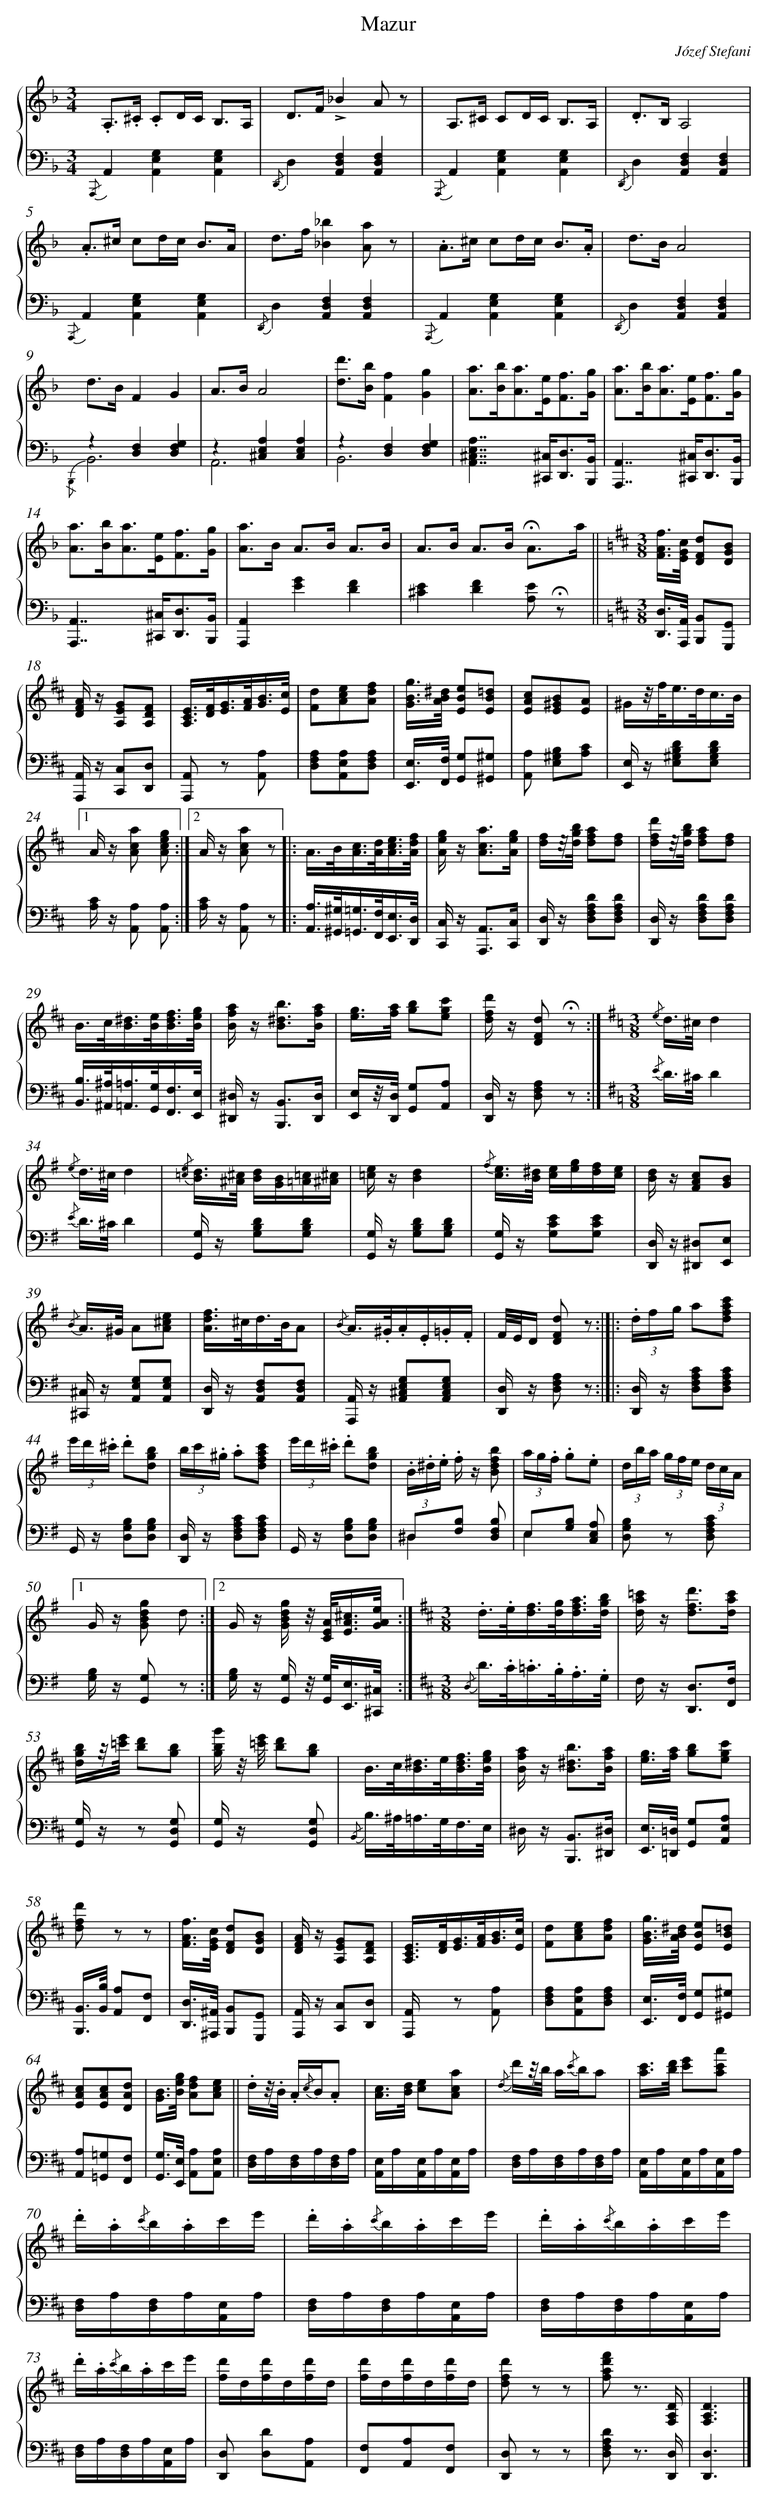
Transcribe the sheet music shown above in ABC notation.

X:1
T: Mazur
C: Józef Stefani
L: 1/16
M: 3/4
%%staves {1 2}
V: 1 clef=treble
V: 2 clef=bass
K: F
[V:1] .A,2>.^C2 .C2DC2< B,2A, |
[V:2] {/A,,,}A,,4[G,4E,4A,,4][G,4E,4A,,4] |
[V:1] D2>F2!accent!_B4A2 z2 |
[V:2] {/D,,}D,4[F,4D,4A,,4][F,4D,4A,,4] |
[V:1] A,2>^C2 C2DC2< B,2A, |
[V:2] {/A,,,}A,,4[G,4E,4A,,4][G,4E,4A,,4] |
[V:1] .D2>B,2A,8 |
[V:2] {/D,,}D,4[F,4D,4A,,4][F,4D,4A,,4] |
[V:1] .A2>^c2 c2dc2< B2A |
[V:2] {/A,,,}A,,4[G,4E,4A,,4][G,4E,4A,,4] |
[V:1] d2>f2[_b4_B4][a2A2] z2 |
[V:2] {/D,,}D,4[F,4D,4A,,4][F,4D,4A,,4] |
[V:1] .A2>^c2 c2dc2< B2.A |
[V:2] {/A,,,}A,,4[G,4E,4A,,4][G,4E,4A,,4] |
[V:1] d2>B2A8 |
[V:2] {/D,,}D,4[F,4D,4A,,4][F,4D,4A,,4] |
[V:1] d2>B2F4G4 |
[V:2] z4[F,4D,4][G,4F,4D,4] & {/B,,,}B,,12 |
[V:1] A2>B2A8 |
[V:2] z4[A,4E,4^C,4][A,4E,4C,4] & A,,12 |
[V:1] [d'2d2]>[b2B2][f4F4][g4G4] |
[V:2] z4[F,4D,4][G,4F,4D,4] & B,,12 |
[V:1] [a2A2]>[b2B2][a2A2]>[e2E2][f3F3][gG] |
[V:2] [A,4E,4^C,4A,,4]>>[^C,4^C,,4][D,3D,,3][B,,B,,,] |
[V:1] [a2A2]>[b2B2][a2A2]>[e2E2][f3F3][gG] |
[V:2] [A,,4A,,,4]>>[^C,4^C,,4][D,3D,,3][B,,B,,,] |
[V:1] [a2A2]>[b2B2][a2A2]>[e2E2][f3F3][gG] |
[V:2] [A,,4A,,,4]>>[^C,4^C,,4][D,3D,,3][B,,B,,,] |
[V:1] [a2A2]>B2 A2>B2 A3B |
[V:2] [A,,4A,,,4][G4E4][F4D4] |
[V:1] A2>B2 A2>B2 !fermata!A3a ||
[V:2] [E4^C4][F4D4][E2A,2] !fermata!z2 ||
[V:1]  [K:D] [M:3/8][fAF]>[cGE] [d2F2D2][B2G2D2] |
[V:2]  [K:D] [M:3/8][D,D,,]>[A,,A,,,] [B,,2B,,,2][G,,2G,,,2] |
[V:1] [AFD] z [G2E2A,2][F2D2A,2] |
[V:2] [A,,A,,,] z [C,2C,,2][D,2D,,2] |
[V:1] [ECA,]>[FD][GE]>[AF][B3/G3/][c/E/] |
[V:2] [A,,2A,,,2] z2 [A,2A,,2] |
[V:1] [d2F2][e2c2A2][f2d2A2] |
[V:2] [A,2F,2D,2][A,2E,2A,,2][A,2F,2D,2] |
[V:1] [gBG]>[^dBA] [e2B2E2][=d2B2E2] |
[V:2] [E,E,,]>[F,F,,] [G,2G,,2][^G,2^G,,2] |
[V:1] [c2A2E2][B2^G2E2][A2E2] |
[V:2] [A,2A,,2] [B,2^G,2E,2][C2A,2] |
[V:1] ^Gz/f<ed<cB/ |[1
[V:2] [E,E,,] z [D2B,2^G,2E,2][D2B,2G,2E,2] |
[V:1] A z [a2c2A2] [g2e2c2A2] :|][2
[V:2] [CA,] z [A,2A,,2] [A,2A,,2] :|]
[V:1] A z [a2c2A2] z2 ]|:
[V:2] [CA,] z [A,2A,,2] z2 ]|:
[V:1] A>B[cA]>[dA][e3/c3/A3/][f/d/A/] |
[V:2] [A,A,,]>[^G,^G,,][=G,=G,,]>[F,F,,][E,3/E,,3/][D,/D,,/] |
[V:1] [geA] z2< [a2c2A2][geA] |
[V:2] [C,C,,] z2< [A,,2A,,,2][C,C,,] |
[V:1] [fd]z/[b/g/d/] [a2f2d2][f2d2] |
[V:2] [D,D,,] z [D2A,2F,2D,2][D2A,2F,2D,2] |
[V:1] [d'fd]z/[b/g/d/] [a2f2d2][f2d2] |
[V:2] [D,D,,] z [D2A,2F,2D,2][D2A,2F,2D,2] |
[V:1] B>c[^dB]>[eB][f3/d3/B3/][g/e/B/] |
[V:2] [B,B,,]>[^A,^A,,][=A,=A,,]>[G,G,,][F,3/F,,3/][E,/E,,/] |
[V:1] [afB] z2< [b2^d2B2][afB] |
[V:2] [^D,^D,,] z2< [B,,2B,,,2][D,D,,] |
[V:1] [ge]>[af] [b2g2][c'2g2e2] |
[V:2] [E,E,,]z/[D,/D,,/] [G,2G,,2][A,2A,,2] |
[V:1] [d'fd] z [d2F2D2] !fermata!z2 :|]
[V:2] [D,D,,] z [A,2F,2D,2] z2 :|]
[V:1]  [K:G] [M:3/8]{/e} d>^cd4 |
[V:2]  [K:G] [M:3/8]{/E} D>^CD4 |
[V:1] {/e} d>^cd4 |
[V:2] {/E} D>^CD4 |
[V:1] {/[e=c]} [dB]>[^c^A] [dB][BG][=c=A][^c^A] |
[V:2] [G,G,,] z [D2B,2G,2][D2B,2G,2] |
[V:1] [e=c] z[d4B4] |
[V:2] [G,G,,] z [D2B,2G,2][D2B,2G,2] |
[V:1] {/f} [ec]>[^dB] [ec][ge][fd][ec] |
[V:2] [G,G,,] z [E2C2G,2][E2C2G,2] |
[V:1] [dB] z [c2A2F2][B2G2] |
[V:2] [D,D,,] z [^D,2^D,,2][E,2E,,2] |
[V:1] {/B} A>^G A2[e2^c2A2] |
[V:2] [^C,^C,,] z [G,2E,2A,,2][G,2E,2A,,2] |
[V:1] [fdA]>^cd>BA2 |
[V:2] [D,D,,] z [F,2D,2A,,2][F,2D,2A,,2] |
[V:1] {/B} A>.^G.A.E.=G.F |
[V:2] [A,,A,,,] z [G,2E,2^C,2A,,2][G,2E,2C,2A,,2] |
[V:1] F/E/D [d2F2D2] z2 :|]|:
[V:2] [D,D,,] z [A,2F,2D,2] z2 :|]|:
[V:1] (3.dfg a2[c'2a2f2d2] |
[V:2] [D,D,,] z [C2A,2F,2D,2][C2A,2F,2D,2] |
[V:1] (3e'd'.^c' .d'2[b2g2d2] |
[V:2] G,, z [B,2G,2D,2][B,2G,2D,2] |
[V:1] (3bc'.^g .a2[c'2a2f2d2] |
[V:2] [D,D,,] z [C2A,2F,2D,2][C2A,2F,2D,2] |
[V:1] (3e'd'.^c' .d'2[b2g2d2] |
[V:2] G,, z [B,2G,2D,2][B,2G,2D,2] |
[V:1] (3.B.^d.e .f z [b2f2d2B2] |
[V:2] ^D,2[B,2F,2] [B,2F,2D,2] & ^D,4x2 |
[V:1] (3ag.f .g2.e2 |
[V:2] E,2[B,2G,2] [A,2E,2C,2] & E,4x2 |
[V:1] (3dba (3gfe (3dcA |[1
[V:2] [B,2G,2D,2] z2 [C2A,2F,2D,2] |
[V:1] G z [g2d2B2G2] d2 :|][2
[V:2] [B,G,] z [G,2G,,2] z2 :|]
[V:1] G z [gdBG] z/ [AEC]<[^cAE][e/A/G/] :|]
[V:2] [B,G,] z [G,G,,] z/ [G,G,,]<[E,E,,][^C,/^C,,/] :|]
[V:1]  [K:D] [M:3/8].d>.e[fd]>[gd][a3/f3/d3/][b/g/d/] |
[V:2]  [K:D] [M:3/8]{/D,} D>.C.=C>.B,.A,3/.G,/ |
[V:1] [=c'ad] z2< [d'2f2d2][c'ad] |
[V:2] F, z2< [D,2D,,2][F,F,,] |
[V:1] [bgd]z/[e'/=c'/] [d'2b2][b2g2] |
[V:2] [G,G,,] z z2 [G,2D,2G,,2] |
[V:1] [g'bg] z/ [e'/=c'/] [d'2b2][b2g2] |
[V:2] [G,G,,] z x2 [G,2D,2G,,2] |
[V:1] B>c[^dB]>e[f3/d3/B3/][g/e/B/] |
[V:2] {/B,,} B,>^A,=A,>G,F,3/E,/ |
[V:1] [afB] z2< [b2^d2B2][afB] |
[V:2] ^D, z2< [B,,2B,,,2][^D,^D,,] |
[V:1] [ge]>[af] [b2g2][c'2g2e2] |
[V:2] [E,E,,]>[=D,=D,,] [G,2G,,2][A,2E,2A,,2] |
[V:1] [d'2f2d2] z2 z2 |
[V:2] [B,,B,,,]>[B,B,,] [A,2A,,2][F,2F,,2] |
[V:1] [fAF]>[cGE] [d2F2D2][B2G2D2] |
[V:2] [D,D,,]>[^A,,^A,,,] [B,,2B,,,2][G,,2G,,,2] |
[V:1] [AFD] z [G2E2A,2][F2D2A,2] |
[V:2] [A,,A,,,] z [C,2C,,2][D,2D,,2] |
[V:1] [ECA,]>[FD][GE]>[AF][B3/G3/][c/E/] |
[V:2] [A,,A,,,] x z2 [A,2A,,2] |
[V:1] [d2F2][e2c2A2][f2d2A2] |
[V:2] [A,2F,2D,2][A,2E,2A,,2][A,2F,2D,2] |
[V:1] [gBG]>[^dBA] [e2B2E2][=d2B2E2] |
[V:2] [E,E,,]>[F,F,,] [G,2G,,2][^G,2^G,,2] |
[V:1] [c2A2E2][c2A2E2][d2A2D2] |
[V:2] [A,2A,,2][=G,2=G,,2][F,2F,,2] |
[V:1] [BG]>[geB] [f2d2A2][e2c2A2] ||
[V:2] [G,G,,]>[E,E,,] [A,2A,,2][A,2E,2A,,2] ||
[V:1] .dz/.B/ .A{/c}B.A2 |
[V:2] [F,D,]A,[F,D,]A,[F,D,]A, |
[V:1] [cA]>[dB] [e2c2][a2c2A2] |
[V:2] [E,A,,]A,[E,A,,]A,[E,A,,]A, |
[V:1] {/d} d'z/b/ a{/c'}ba2 |
[V:2] [F,D,]A,[F,D,]A,[F,D,]A, |
[V:1] [c'a]>[d'b] [e'2c'2][a'2c'2a2] |
[V:2] [E,A,,]A,[E,A,,]A,[E,A,,]A, |
[V:1] .d'.a{/c'}b.ac'e' |
[V:2] [F,D,]A,[F,D,]A,[E,A,,]A, |
[V:1] .d'.a{/c'}b.ac'e' |
[V:2] [F,D,]A,[F,D,]A,[E,A,,]A, |
[V:1] .d'.a{/c'}b.ac'e' |
[V:2] [F,D,]A,[F,D,]A,[E,A,,]A, |
[V:1] .d'.a{/c'}b.ac'e' |
[V:2] [F,D,]A,[F,D,]A,[E,A,,]A, |
[V:1] [d'f]d[d'f]d[d'f]d |
[V:2] [D,2D,,2] [D2D,2][A,2A,,2] |
[V:1] [d'f]d[d'f]d[d'f]d |
[V:2] [F,2F,,2][A,2A,,2][F,2F,,2] |
[V:1] [d'2f2d2] z2 z2 |
[V:2] [D,2D,,2] z2 z2 |
[V:1] [f'2d'2a2f2] z3 [DA,F,] |
[V:2] [D2A,2F,2D,2] z3 [D,D,,] |
[V:1] [D6A,6F,6] |]
[V:2] [D,6D,,6] |]
